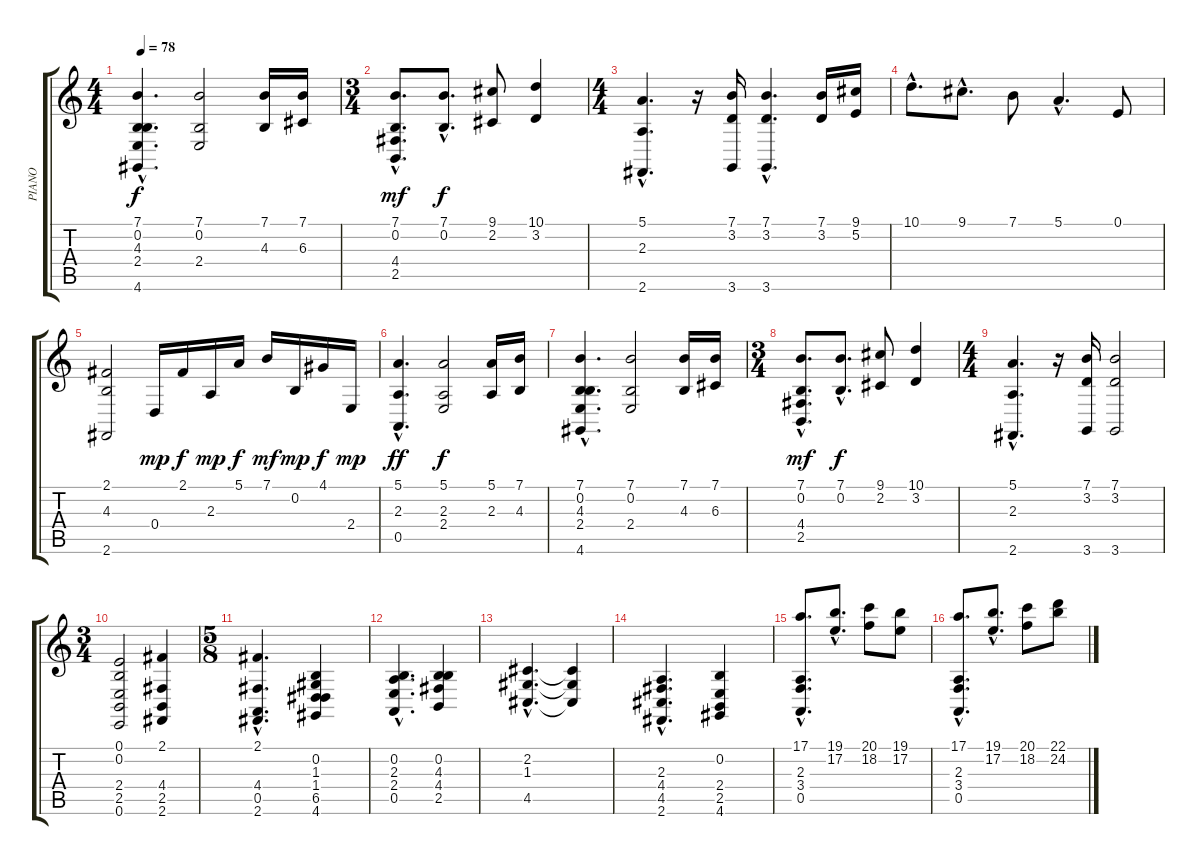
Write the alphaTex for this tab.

\track ("PIANO" "PIANO") {instrument acousticgrandpiano}
\staff {score tabs}
\tuning (E4 B3 G3 D3 A2 E2) {hide}
\ts (4 4)
\tempo 78
\clef g2
\ks c
(7.1{hac} 0.2{hac} 4.3{hac} 2.4{hac} 4.6{hac}).4{d dy f} (7.1 0.2 2.4).2 (7.1 4.3).16 (7.1 6.3).16 |
\ts (3 4)
(7.1{hac} 0.2{hac} 4.4{hac} 2.5{hac}).8{d dy mf} (7.1{hac} 0.2{hac}).8{d dy f} (9.1 2.2).8 (10.1 3.2).4 |
\ts (4 4)
(5.1{hac} 2.3{hac} 2.6{hac}).4{d} r.16 (7.1 3.2 3.6).16 (7.1{hac} 3.2{hac} 3.6{hac}).4{d} (7.1 3.2).16 (9.1 5.2).16 |
10.1{hac}.8{d} 9.1{hac}.8{d} 7.1.8 5.1{hac}.4{d} 0.1.8 |
(2.1 4.3 2.6).2 0.4.16{dy mp} 2.1.16{dy f} 2.3.16{dy mp} 5.1.16{dy f} 7.1.16{dy mf} 0.2.16{dy mp} 4.1.16{dy f} 2.4.16{dy mp} |
(5.1{hac} 2.3{hac} 0.5{hac}).4{d dy ff} (5.1 2.3 2.4).2{dy f} (5.1 2.3).16 (7.1 4.3).16 |
(7.1{hac} 0.2{hac} 4.3{hac} 2.4{hac} 4.6{hac}).4{d} (7.1 0.2 2.4).2 (7.1 4.3).16 (7.1 6.3).16 |
\ts (3 4)
(7.1{hac} 0.2{hac} 4.4{hac} 2.5{hac}).8{d dy mf} (7.1{hac} 0.2{hac}).8{d dy f} (9.1 2.2).8 (10.1 3.2).4 |
\ts (4 4)
(5.1{hac} 2.3{hac} 2.6{hac}).4{d} r.16 (7.1 3.2 3.6).16 (7.1 3.2 3.6).2 |
\ts (3 4)
(0.1 0.2 2.4 2.5 0.6).2 (2.1 4.4 2.5 2.6).4 |
\ts (5 8)
(2.1{hac} 4.4{hac} 0.5{hac} 2.6{hac}).4{d} (0.2 1.3 1.4 6.5 4.6).4 |
(0.2{hac} 2.3{hac} 2.4{hac} 0.5{hac}).4{d} (0.2 4.3 4.4 2.5).4 |
(2.2{hac} 1.3{hac} 4.5{hac}).4{d} (2.2{t} 1.3{t} 4.5{t}).4 |
(2.3{hac} 4.4{hac} 4.5{hac} 2.6{hac}).4{d} (0.2 2.4 2.5 4.6).4 |
(17.1{hac} 2.3{hac} 3.4{hac} 0.5{hac}).8{d} (19.1{hac} 17.2{hac}).8{d} (20.1 18.2).8 (19.1 17.2).8 |
(17.1{hac} 2.3{hac} 3.4{hac} 0.5{hac}).8{d} (19.1{hac} 17.2{hac}).8{d} (20.1 18.2).8 (22.1 24.2).8
